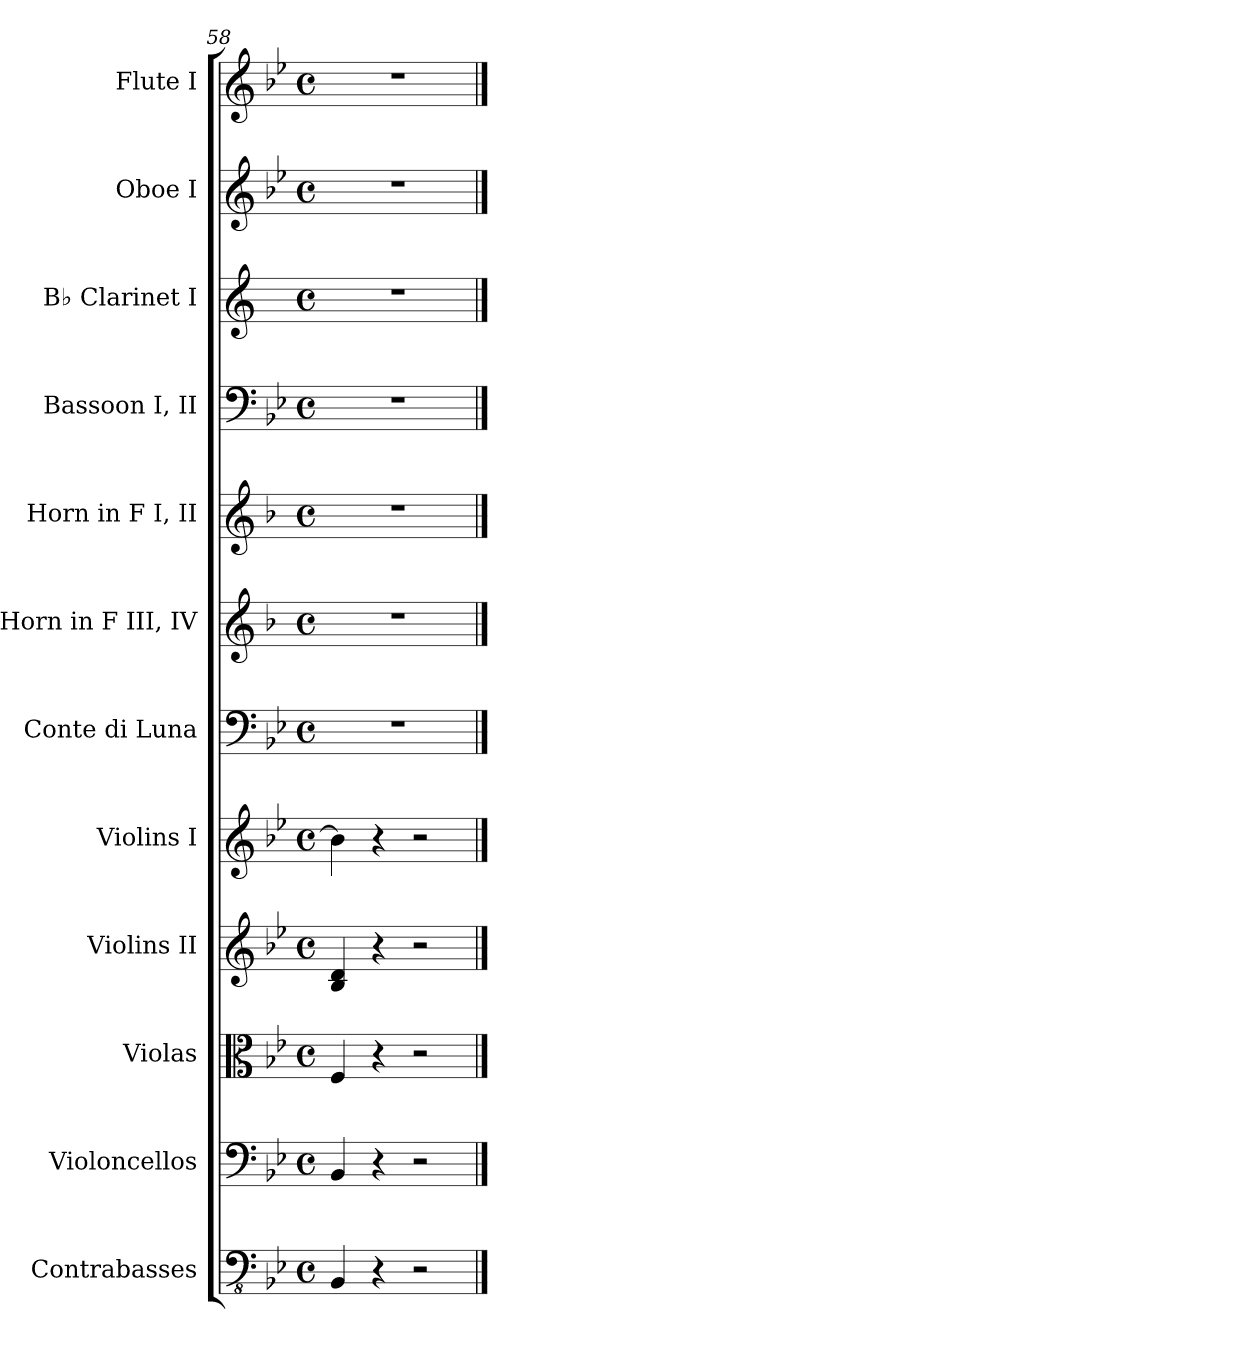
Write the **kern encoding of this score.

**kern	**kern	**kern	**kern	**kern	**kern	**kern	**kern	**kern	**kern	**kern	**kern
*part12	*part11	*part10	*part9	*part8	*part7	*part6	*part5	*part4	*part3	*part2	*part1
*staff12	*staff11	*staff10	*staff9	*staff8	*staff7	*staff6	*staff5	*staff4	*staff3	*staff2	*staff1
*I"Contrabasses	*I"Violoncellos	*I"Violas	*I"Violins II	*I"Violins I	*I"Conte di Luna	*I"Horn in F  III, IV	*I"Horn in F  I, II	*I"Bassoon I, II	*I"B♭ Clarinet I	*I"Oboe I	*I"Flute I
*I'Cb.	*I'Vc.	*I'Vla.	*I'Vln. II	*I'Vln. I	*I'di Luna	*	*	*I'Bsn. I, II	*I'B♭ Cl. I	*I'Ob. I	*I'Fl. I
*clefFv4	*clefF4	*clefC3	*clefG2	*clefG2	*clefF4	*clefG2	*clefG2	*clefF4	*clefG2	*clefG2	*clefG2
*	*	*	*	*	*	*ITrd4c7	*ITrd4c7	*	*ITrd1c2	*	*
*k[b-e-]	*k[b-e-]	*k[b-e-]	*k[b-e-]	*k[b-e-]	*k[b-e-]	*k[b-e-]	*k[b-e-]	*k[b-e-]	*k[b-e-]	*k[b-e-]	*k[b-e-]
*M4/4	*M4/4	*M4/4	*M4/4	*M4/4	*M4/4	*M4/4	*M4/4	*M4/4	*M4/4	*M4/4	*M4/4
*met(c)	*met(c)	*met(c)	*met(c)	*met(c)	*met(c)	*met(c)	*met(c)	*met(c)	*met(c)	*met(c)	*met(c)
=58	=58	=58	=58	=58	=58	=58	=58	=58	=58	=58	=58
4BBB-/	4BB-/	4F/	4B-/ 4d/	4b-\]	1r	1r	1r	1r	1r	1r	1r
4r	4r	4r	4r	4r	.	.	.	.	.	.	.
2r	2r	2r	2r	2r	.	.	.	.	.	.	.
==	==	==	==	==	==	==	==	==	==	==	==
*-	*-	*-	*-	*-	*-	*-	*-	*-	*-	*-	*-
